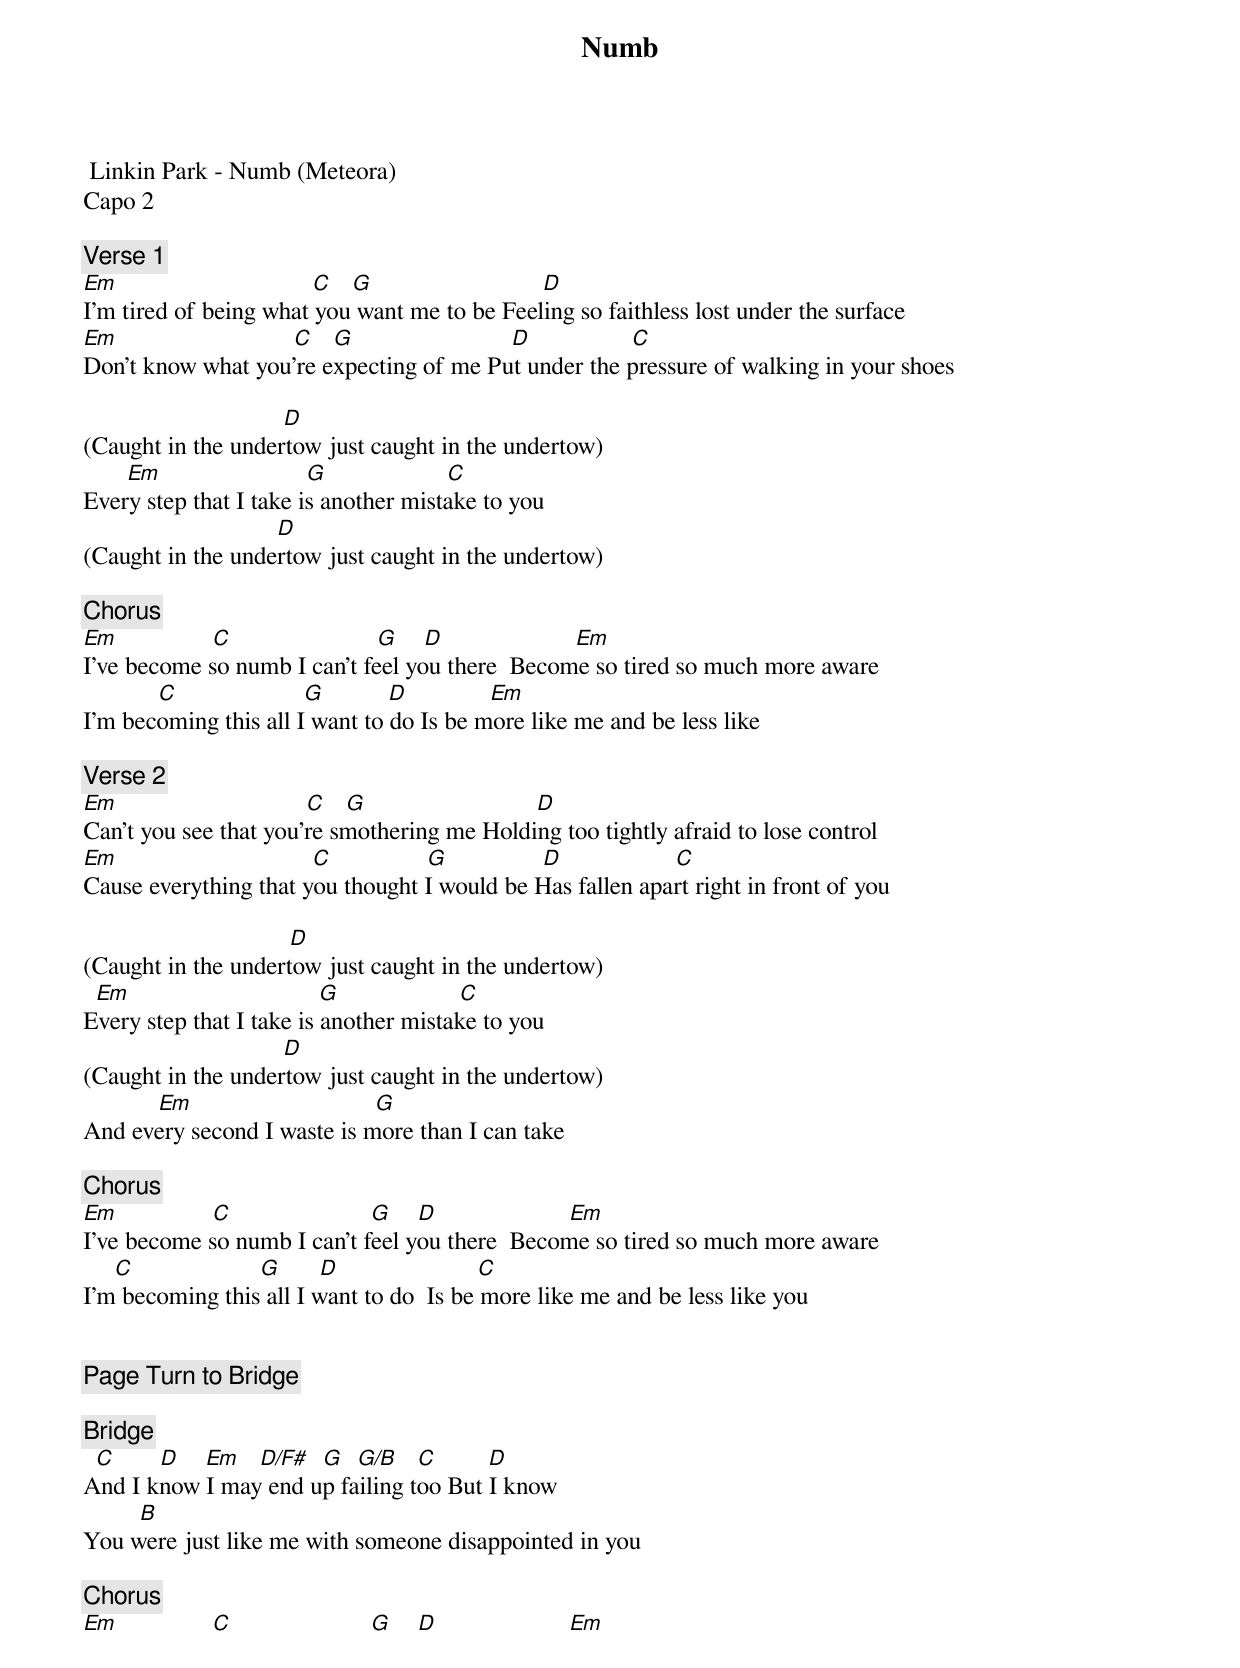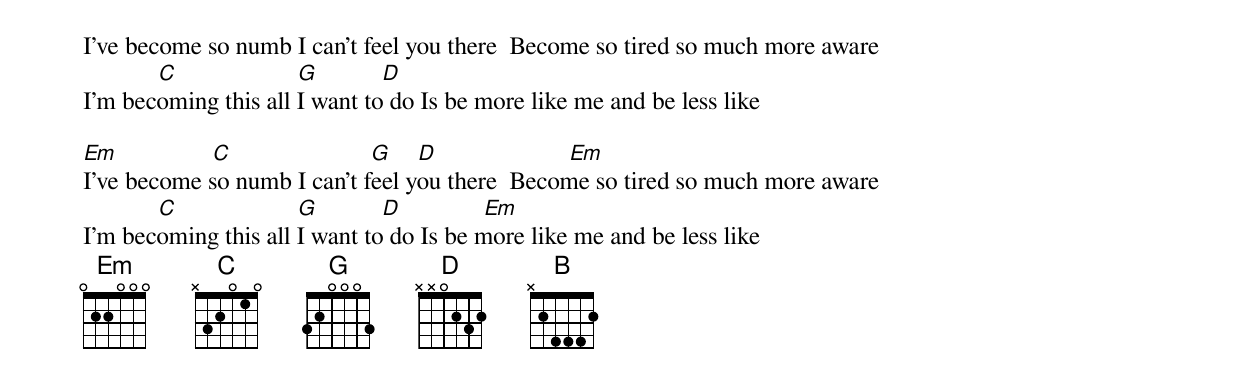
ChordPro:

{title: Numb}
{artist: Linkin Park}
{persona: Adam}
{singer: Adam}
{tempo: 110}
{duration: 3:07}
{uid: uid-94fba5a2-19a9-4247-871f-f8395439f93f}
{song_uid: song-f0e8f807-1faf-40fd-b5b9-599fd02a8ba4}



 Linkin Park - Numb (Meteora)
Capo 2

{comment: Verse 1}
[Em]                            			[C]			[G]                         		[D]
I'm tired of being what you want me to be	Feeling so faithless lost under the surface
[Em]                         			[C]			[G]                     				[D]                [C]
Don't know what you're expecting of me	Put under the pressure of walking in your shoes

                             			[D]
(Caught in the undertow just caught in the undertow)
      	[Em]                     		[G]                 		[C]
Every step that I take is another mistake to you
                               [D]
(Caught in the undertow just caught in the undertow)

{comment: Chorus}
[Em]             		[C]                     		[G]			 [D]                   		[Em]
I've become so numb I can't feel you there  Become so tired so much more aware
       		   [C]                  		[G]		  	     [D]           		[Em]
I'm becoming this all I want to do	Is be more like me and be less like

{comment: Verse 2}
[Em]                            		[C]			[G]                         		[D]
Can't you see that you're smothering me	Holding too tightly afraid to lose control
[Em]                            			[C]        				   [G]              	[D]                 	[C]
Cause everything that you thought I would be	Has fallen apart right in front of you

                             				[D]
(Caught in the undertow just caught in the undertow)
 	[Em]                            		[G]                  	[C]
Every step that I take is another mistake to you
                             			[D]
(Caught in the undertow just caught in the undertow)
          		[Em]                          			[G]
And every second I waste is more than I can take

{comment: Chorus}
[Em]             		[C]                     	[G]			 [D]                   		[Em]
I've become so numb I can't feel you there  Become so tired so much more aware
   		[C]                  		[G]				  [D]                   			[C]
I'm becoming this all I want to do		Is be more like me and be less like you


{comment: Page Turn to Bridge}

{comment: Bridge}
  [C]      	[D]		  [Em]   [D/F#]  [G]  [G/B]   [C]	      	[D]
And I know I may end up failing too	But I know
         [B]
You were just like me with someone disappointed in you

{comment: Chorus}
[Em]             		[C]                     	[G]			 [D]                   		[Em]
I've become so numb I can't feel you there  Become so tired so much more aware
       		   [C]                  	[G]		  	     [D]
I'm becoming this all I want to do	Is be more like me and be less like

[Em]             		[C]                     	[G]			 [D]                   		[Em]
I've become so numb I can't feel you there  Become so tired so much more aware
       		   [C]                  	[G]		  	     [D]           		[Em]
I'm becoming this all I want to do	Is be more like me and be less like
